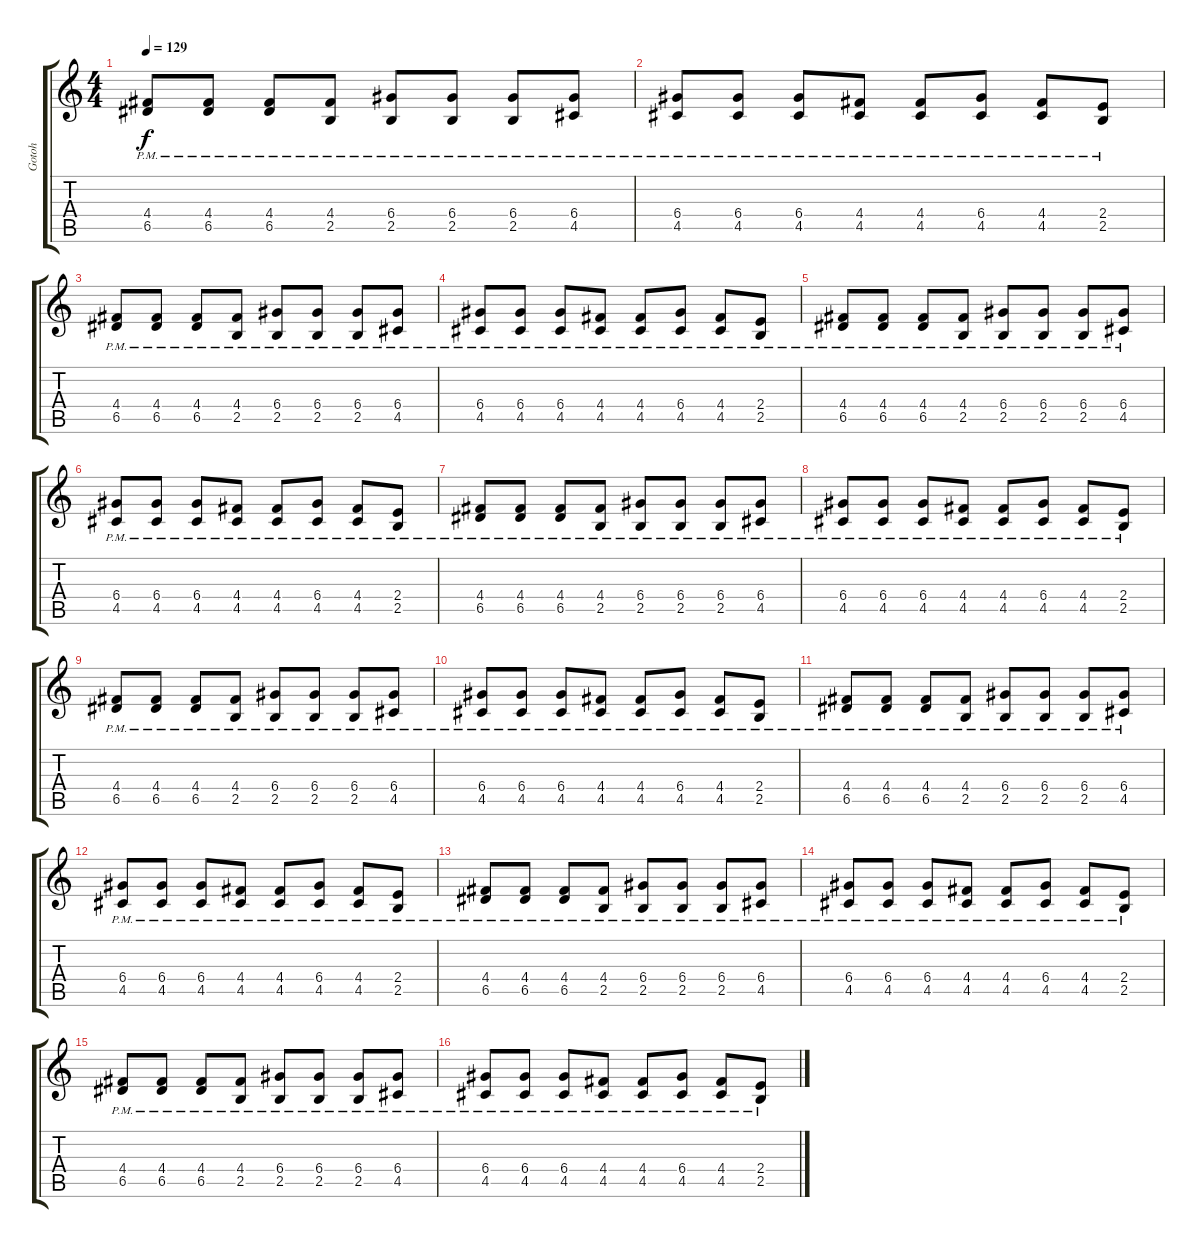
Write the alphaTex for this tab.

\track ("Gotoh" "Gotoh") {instrument electricguitarjazz}
\staff {score tabs}
\tuning (E4 B3 G3 D3 A2 E2) {hide}
\ts (4 4)
\tempo 129
\clef g2
\ks c
(4.4{pm} 6.5{pm}).8{dy f} (4.4{pm} 6.5{pm}).8 (4.4{pm} 6.5{pm}).8 (4.4{pm} 2.5{pm}).8 (6.4{pm} 2.5{pm}).8 (6.4{pm} 2.5{pm}).8 (6.4{pm} 2.5{pm}).8 (6.4{pm} 4.5{pm}).8 |
(6.4{pm} 4.5{pm}).8 (6.4{pm} 4.5{pm}).8 (6.4{pm} 4.5{pm}).8 (4.4{pm} 4.5{pm}).8 (4.4{pm} 4.5{pm}).8 (6.4{pm} 4.5{pm}).8 (4.4{pm} 4.5{pm}).8 (2.4{pm} 2.5{pm}).8 |
(4.4{pm} 6.5{pm}).8 (4.4{pm} 6.5{pm}).8 (4.4{pm} 6.5{pm}).8 (4.4{pm} 2.5{pm}).8 (6.4{pm} 2.5{pm}).8 (6.4{pm} 2.5{pm}).8 (6.4{pm} 2.5{pm}).8 (6.4{pm} 4.5{pm}).8 |
(6.4{pm} 4.5{pm}).8 (6.4{pm} 4.5{pm}).8 (6.4{pm} 4.5{pm}).8 (4.4{pm} 4.5{pm}).8 (4.4{pm} 4.5{pm}).8 (6.4{pm} 4.5{pm}).8 (4.4{pm} 4.5{pm}).8 (2.4{pm} 2.5{pm}).8 |
(4.4{pm} 6.5{pm}).8 (4.4{pm} 6.5{pm}).8 (4.4{pm} 6.5{pm}).8 (4.4{pm} 2.5{pm}).8 (6.4{pm} 2.5{pm}).8 (6.4{pm} 2.5{pm}).8 (6.4{pm} 2.5{pm}).8 (6.4{pm} 4.5{pm}).8 |
(6.4{pm} 4.5{pm}).8 (6.4{pm} 4.5{pm}).8 (6.4{pm} 4.5{pm}).8 (4.4{pm} 4.5{pm}).8 (4.4{pm} 4.5{pm}).8 (6.4{pm} 4.5{pm}).8 (4.4{pm} 4.5{pm}).8 (2.4{pm} 2.5{pm}).8 |
(4.4{pm} 6.5{pm}).8 (4.4{pm} 6.5{pm}).8 (4.4{pm} 6.5{pm}).8 (4.4{pm} 2.5{pm}).8 (6.4{pm} 2.5{pm}).8 (6.4{pm} 2.5{pm}).8 (6.4{pm} 2.5{pm}).8 (6.4{pm} 4.5{pm}).8 |
(6.4{pm} 4.5{pm}).8 (6.4{pm} 4.5{pm}).8 (6.4{pm} 4.5{pm}).8 (4.4{pm} 4.5{pm}).8 (4.4{pm} 4.5{pm}).8 (6.4{pm} 4.5{pm}).8 (4.4{pm} 4.5{pm}).8 (2.4{pm} 2.5{pm}).8 |
(4.4{pm} 6.5{pm}).8 (4.4{pm} 6.5{pm}).8 (4.4{pm} 6.5{pm}).8 (4.4{pm} 2.5{pm}).8 (6.4{pm} 2.5{pm}).8 (6.4{pm} 2.5{pm}).8 (6.4{pm} 2.5{pm}).8 (6.4{pm} 4.5{pm}).8 |
(6.4{pm} 4.5{pm}).8 (6.4{pm} 4.5{pm}).8 (6.4{pm} 4.5{pm}).8 (4.4{pm} 4.5{pm}).8 (4.4{pm} 4.5{pm}).8 (6.4{pm} 4.5{pm}).8 (4.4{pm} 4.5{pm}).8 (2.4{pm} 2.5{pm}).8 |
(4.4{pm} 6.5{pm}).8 (4.4{pm} 6.5{pm}).8 (4.4{pm} 6.5{pm}).8 (4.4{pm} 2.5{pm}).8 (6.4{pm} 2.5{pm}).8 (6.4{pm} 2.5{pm}).8 (6.4{pm} 2.5{pm}).8 (6.4{pm} 4.5{pm}).8 |
(6.4{pm} 4.5{pm}).8 (6.4{pm} 4.5{pm}).8 (6.4{pm} 4.5{pm}).8 (4.4{pm} 4.5{pm}).8 (4.4{pm} 4.5{pm}).8 (6.4{pm} 4.5{pm}).8 (4.4{pm} 4.5{pm}).8 (2.4{pm} 2.5{pm}).8 |
(4.4{pm} 6.5{pm}).8 (4.4{pm} 6.5{pm}).8 (4.4{pm} 6.5{pm}).8 (4.4{pm} 2.5{pm}).8 (6.4{pm} 2.5{pm}).8 (6.4{pm} 2.5{pm}).8 (6.4{pm} 2.5{pm}).8 (6.4{pm} 4.5{pm}).8 |
(6.4{pm} 4.5{pm}).8 (6.4{pm} 4.5{pm}).8 (6.4{pm} 4.5{pm}).8 (4.4{pm} 4.5{pm}).8 (4.4{pm} 4.5{pm}).8 (6.4{pm} 4.5{pm}).8 (4.4{pm} 4.5{pm}).8 (2.4{pm} 2.5{pm}).8 |
(4.4{pm} 6.5{pm}).8 (4.4{pm} 6.5{pm}).8 (4.4{pm} 6.5{pm}).8 (4.4{pm} 2.5{pm}).8 (6.4{pm} 2.5{pm}).8 (6.4{pm} 2.5{pm}).8 (6.4{pm} 2.5{pm}).8 (6.4{pm} 4.5{pm}).8 |
(6.4{pm} 4.5{pm}).8 (6.4{pm} 4.5{pm}).8 (6.4{pm} 4.5{pm}).8 (4.4{pm} 4.5{pm}).8 (4.4{pm} 4.5{pm}).8 (6.4{pm} 4.5{pm}).8 (4.4{pm} 4.5{pm}).8 (2.4{pm} 2.5{pm}).8
